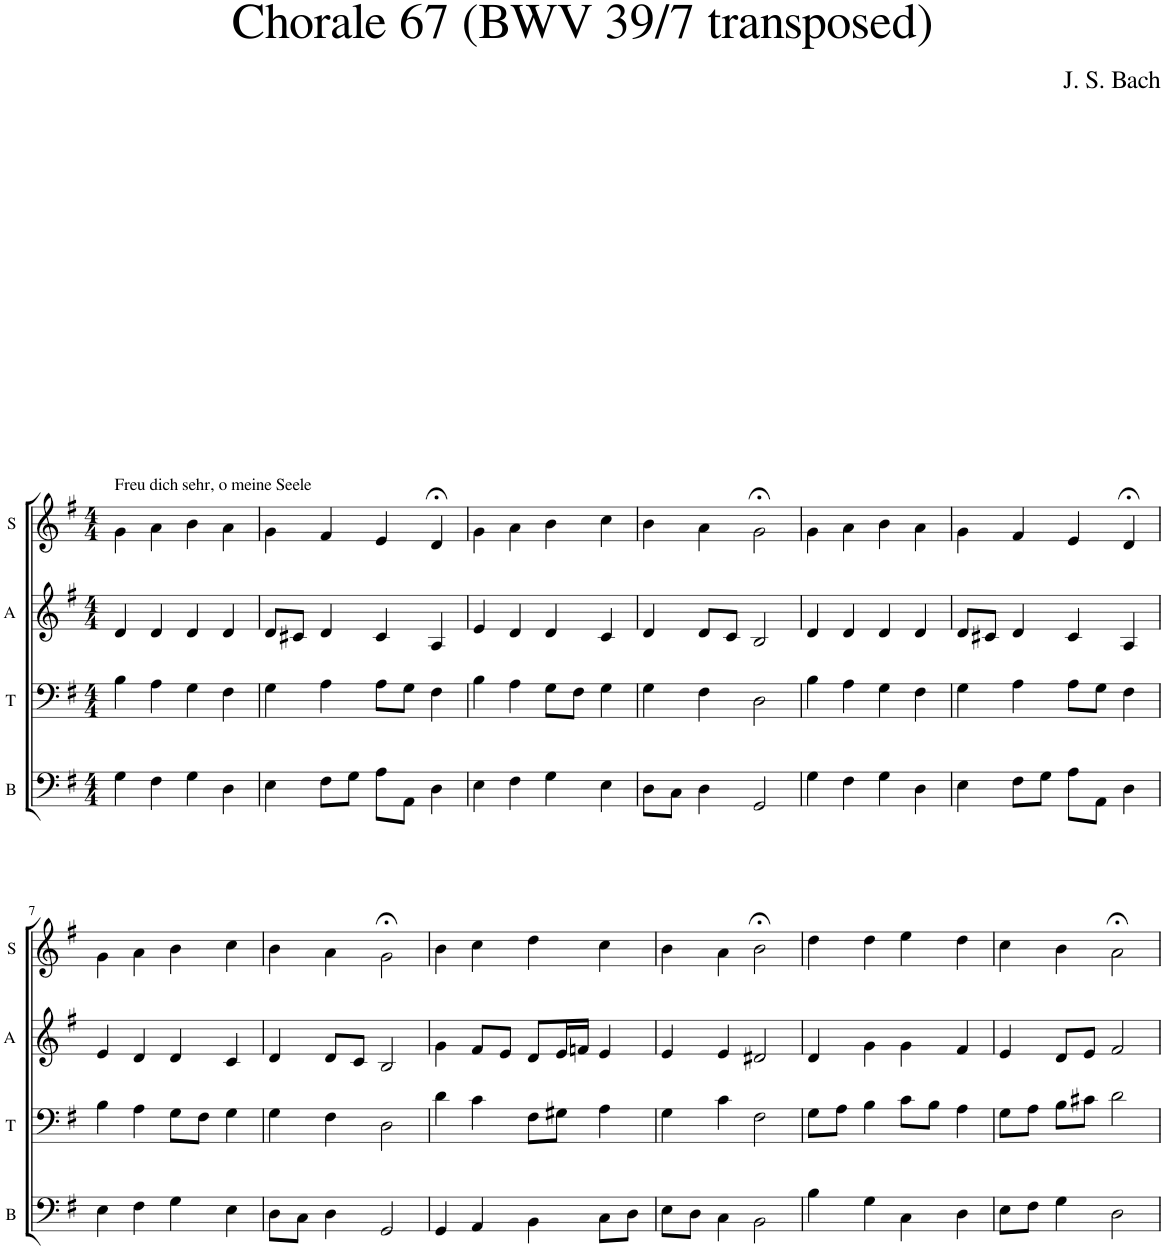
**kern	**kern	**kern	**kern
*part4	*part3	*part2	*part1
*staff4	*staff3	*staff2	*staff1
*I"B	*I"T	*I"A	*I"S
*I'B	*I'T	*I'A	*I'S
*clefF4	*clefF4	*clefG2	*clefG2
*k[f#]	*k[f#]	*k[f#]	*k[f#]
*M4/4	*M4/4	*M4/4	*M4/4
=1	=1	=1	=1
!	!	!	!LO:TX:a:t=Freu dich sehr, o meine Seele
4G\	4B\	4d/	4g\
4F#\	4A\	4d/	4a\
4G\	4G\	4d/	4b\
4D\	4F#\	4d/	4a\
=2	=2	=2	=2
4E\	4G\	8d/L	4g\
.	.	8c#X/J	.
8F#\L	4A\	4d/	4f#/
8G\J	.	.	.
8A\L	8A\L	4c#/	4e/
8AA\J	8G\J	.	.
4D\	4F#\	4A/	4d;</
=3	=3	=3	=3
4E\	4B\	4e/	4g\
4F#\	4A\	4d/	4a\
4G\	8G\L	4d/	4b\
.	8F#\J	.	.
4E\	4G\	4c/	4cc\
=4	=4	=4	=4
8D\L	4G\	4d/	4b\
8C\J	.	.	.
4D\	4F#\	8d/L	4a\
.	.	8c/J	.
2GG/	2D\	2B/	2g;<\
=5	=5	=5	=5
4G\	4B\	4d/	4g\
4F#\	4A\	4d/	4a\
4G\	4G\	4d/	4b\
4D\	4F#\	4d/	4a\
=6	=6	=6	=6
4E\	4G\	8d/L	4g\
.	.	8c#X/J	.
8F#\L	4A\	4d/	4f#/
8G\J	.	.	.
8A\L	8A\L	4c#/	4e/
8AA\J	8G\J	.	.
4D\	4F#\	4A/	4d;</
!!LO:LB:g=z
=7	=7	=7	=7
4E\	4B\	4e/	4g\
4F#\	4A\	4d/	4a\
4G\	8G\L	4d/	4b\
.	8F#\J	.	.
4E\	4G\	4c/	4cc\
=8	=8	=8	=8
8D\L	4G\	4d/	4b\
8C\J	.	.	.
4D\	4F#\	8d/L	4a\
.	.	8c/J	.
2GG/	2D\	2B/	2g;<\
=9	=9	=9	=9
4GG/	4d\	4g\	4b\
4AA/	4c\	8f#/L	4cc\
.	.	8e/J	.
4BB\	8F#\L	8d/L	4dd\
.	8G#X\J	16e/L	.
.	.	16fn/JJ	.
8C\L	4A\	4e/	4cc\
8D\J	.	.	.
=10	=10	=10	=10
8E\L	4G\	4e/	4b\
8D\J	.	.	.
4C\	4c\	4e/	4a\
2BB\	2F#\	2d#X/	2b;<\
=11	=11	=11	=11
4B\	8G\L	4d/	4dd\
.	8A\J	.	.
4G\	4B\	4g\	4dd\
4C\	8c\L	4g\	4ee\
.	8B\J	.	.
4D\	4A\	4f#/	4dd\
=12	=12	=12	=12
8E\L	8G\L	4e/	4cc\
8F#\J	8A\J	.	.
4G\	8B\L	8d/L	4b\
.	8c#X\J	8e/J	.
2D\	2d\	2f#/	2a;<\
=	=	=	=
*-	*-	*-	*-
